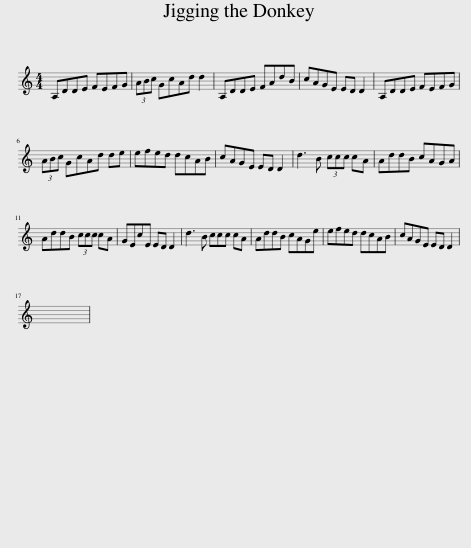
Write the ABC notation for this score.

X:1
L:1/8
M:4/4
I:linebreak $
K:C
V:1 treble
V:1
 A,DDE FEFG | (3ABc GcAd d2 | A,DDE FAdB | cAGE ED D2 | A,DDE FEFG |$ %5
 (3ABc GcAd de | efed dcAB | cAGE ED D2 | d3 B (3ccc cA | AddB cAGA |$ %10
 AddB (3ccc cA | GEcE ED D2 | d3 B ccc cA | AddB cAGe | efed dcAB | %15
 cAGE ED D2 |$ x8 | %17
